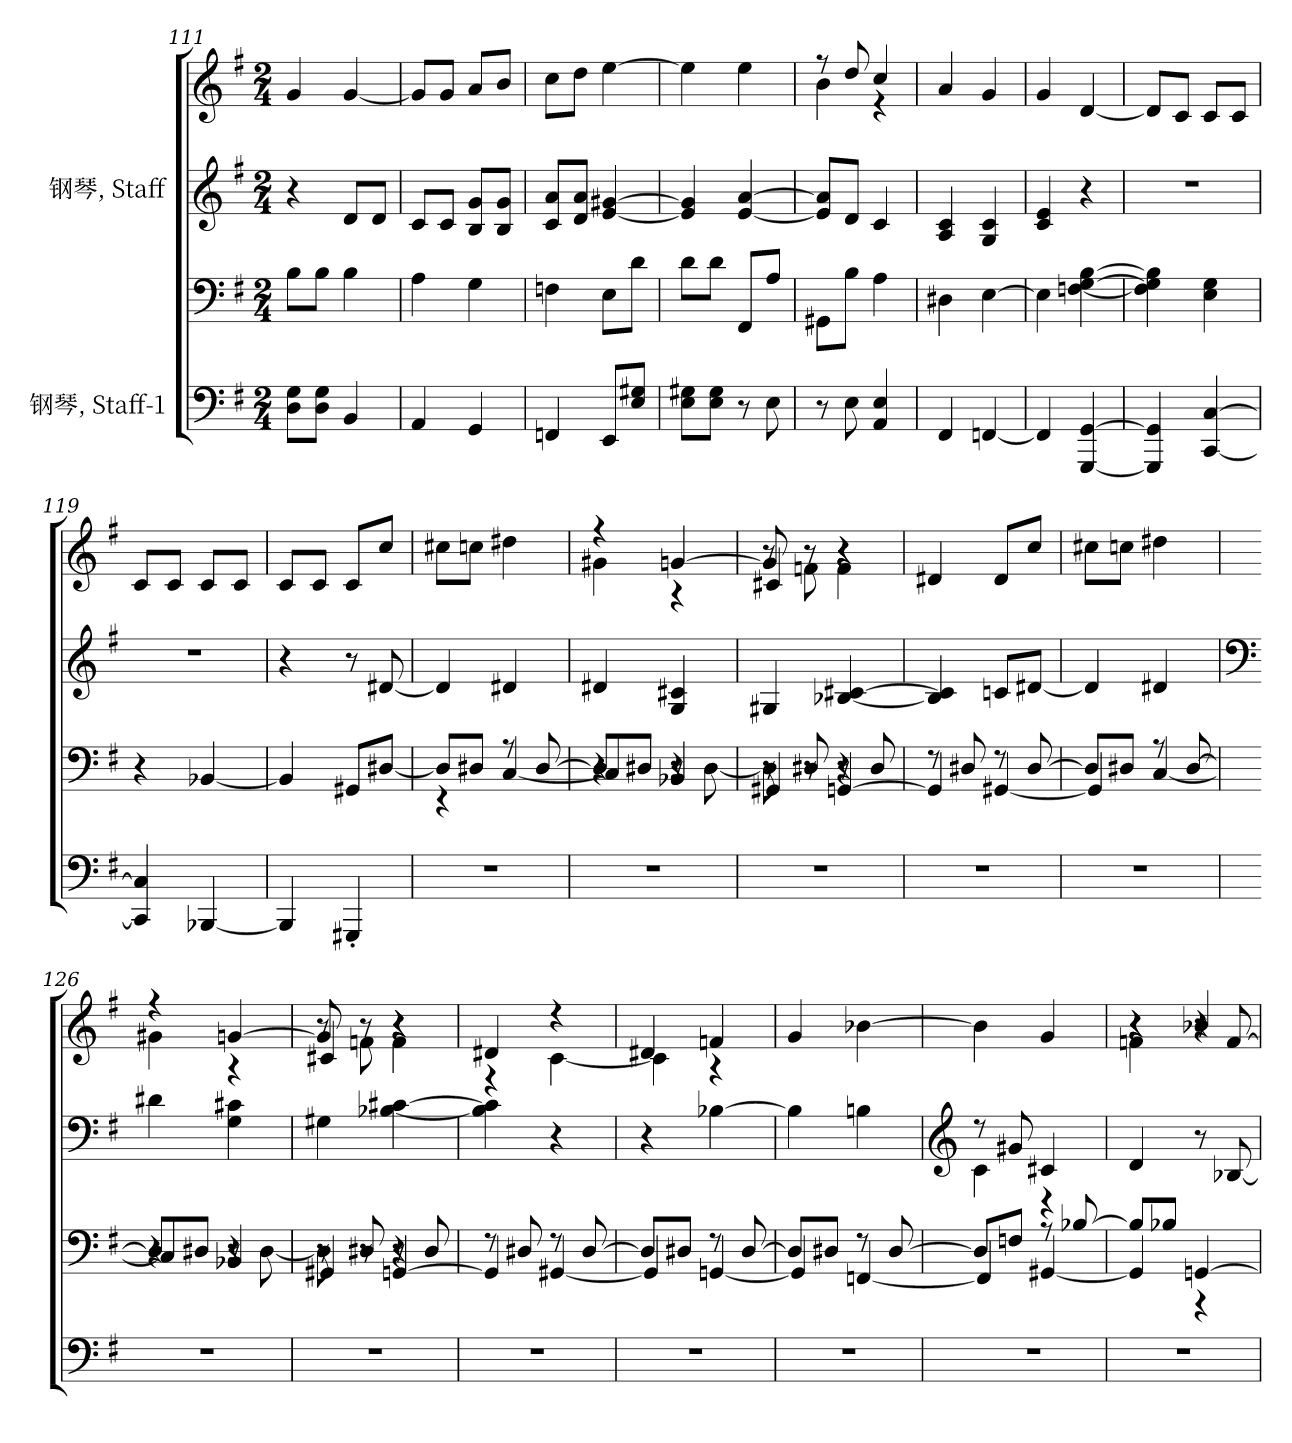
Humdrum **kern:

**kern	**kern	**kern	**kern
*part2	*part2	*part1	*part1
*staff4	*staff3	*staff2	*staff1
*I"钢琴, Staff-1	*	*I"钢琴, Staff	*
*clefF4	*clefF4	*clefG2	*clefG2
*k[f#]	*k[f#]	*k[f#]	*k[f#]
*M2/4	*M2/4	*M2/4	*M2/4
=111	=111	=111	=111
8D\ 8G\L	8B\L	4r	4g/
8D\ 8G\J	8B\J	.	.
4BB/	4B\	8d/L	[4g/
.	.	8d/J	.
=112	=112	=112	=112
4AA/	4A\	8c/L	8g/L]
.	.	8c/J	8g/J
4GG/	4G\	8B/ 8g/L	8a/L
.	.	8B/ 8g/J	8b/J
=113	=113	=113	=113
4FFn/	4Fn\	8c/ 8a/L	8cc\L
.	.	8d/ 8a/J	8dd\J
8EE/L	8E\L	[4e/ [4g#X/	[4ee\
8E/ 8G#X/J	8d\J	.	.
!!LO:PB:g=z
=114	=114	=114	=114
8E\ 8G#X\L	8d\L	4e/] 4g#/]	4ee\]
8E\ 8G#\J	8d\J	.	.
8r	8FF#/L	[4e/ [4a/	4ee\
8E\	8A/J	.	.
=115	=115	=115	=115
*	*	*	*^
8r	8GG#X\L	8e/] 8a/]L	8r	4b\
8E\	8B\J	8d/J	8dd/	.
4AA/ 4E/	4A\	4c/	4cc/	4r
*	*	*	*v	*v
=116	=116	=116	=116
4FF#/	4D#X\	4A/ 4c/	4a/
[4FFn/	[4E\	4G/ 4c/	4g/
=117	=117	=117	=117
4FF/]	4E\]	4c/ 4e/	4g/
[4GGG/ [4GG/	[4Fn\ [4G\ [4B\	4r	[4d/
=118	=118	=118	=118
4GGG/] 4GG/]	4F\] 4G\] 4B\]	2r	8d/L]
.	.	.	8c/J
[4CC/ [4C/	4E\ 4G\	.	8c/L
.	.	.	8c/J
=119	=119	=119	=119
4CC/] 4C/]	4r	2r	8c/L
.	.	.	8c/J
[4BBB-X/	[4BB-X/	.	8c/L
.	.	.	8c/J
=120	=120	=120	=120
4BBB-/]	4BB-/]	4r	8c/L
.	.	.	8c/J
4GGG#X'/	8GG#X/L	8r	8c/L
.	[8D#X/J	[8d#X/	8cc/J
!!LO:LB:g=z
=121	=121	=121	=121
*	*^	*	*
2r	8D#/L]	4r	4d#/]	8cc#X\L
.	8D#X/J	.	.	8ccn\J
.	8r	[4C/	4d#X/	4dd#X\
.	[8D#/	.	.	.
=122	=122	=122	=122	=122
*	*	*^	*	*^
2r	8D#/L]	4r	4C/]	4d#X/	4r	4g#X\
.	8D#X/J	.	.	.	.	.
.	4r	8r	4BB-X/	4G/ 4c#X/	[4gn/	4r
.	.	[8D#\	.	.	.	.
=123	=123	=123	=123	=123	=123	=123
*	*	*	*	*	*	*^
2r	8r	8D#\]	4GG#X/	4G#X/	8g/]	8r	4c#X/
.	8D#X/	8r	.	.	8r	8fn\	.
.	8r	4r	[4GGn/	[4B-X/ [4c#X/	4r	4f\	4r
.	8D#/	.	.	.	.	.	.
*	*	*v	*v	*	*v	*v	*v
=124	=124	=124	=124	=124
2r	8r	4GG/]	4B-/] 4c#/]	4d#X/
.	8D#X/	.	.	.
.	8r	[4GG#X/	8cn/L	8d#/L
.	[8D#/	.	[8d#X/J	8cc/J
=125	=125	=125	=125	=125
2r	8D#/L]	4GG#/]	4d#/]	8cc#X\L
.	8D#X/J	.	.	8ccn\J
.	8r	[4C/	4d#X/	4dd#X\
.	[8D#/	.	.	.
*	*v	*v	*	*
!!LO:LB:g=z
=126	=126	=126	=126
*	*	*clefF4	*
*	*^	*	*^
*	*	*^	*	*	*
2r	8D#/L]	4r	4C/]	4d#X\	4r	4g#X\
.	8D#X/J	.	.	.	.	.
.	4r	8r	4BB-X/	4G\ 4c#X\	[4gn/	4r
.	.	[8D#\	.	.	.	.
=127	=127	=127	=127	=127	=127	=127
*	*	*	*	*	*	*^
2r	8r	8D#\]	4GG#X/	4G#X\	8g/]	8r	4c#X/
.	8D#X/	8r	.	.	8r	8fn\	.
.	8r	4r	[4GGn/	[4B-X\ [4c#X\	4r	4f\	4r
.	8D#/	.	.	.	.	.	.
*	*	*v	*v	*	*	*v	*v
=128	=128	=128	=128	=128	=128
2r	8r	4GG/]	4B-\] 4c#\]	4d#X/	4r
.	8D#X/	.	.	.	.
.	8r	[4GG#X/	4r	4r	[4c\
.	[8D#/	.	.	.	.
=129	=129	=129	=129	=129	=129
2r	8D#/L]	4GG#/]	4r	4d#X/	4c\]
.	8D#X/J	.	.	.	.
.	8r	[4GGn/	[4B-X\	4fn/	4r
.	[8D#/	.	.	.	.
*	*	*	*	*v	*v
=130	=130	=130	=130	=130
2r	8D#/L]	4GG/]	4B-\]	4g/
.	8D#X/J	.	.	.
.	8r	[4FFn/	4Bn\	[4b-X\
.	[8D#/	.	.	.
!!LO:PB:g=z
=131	=131	=131	=131	=131
*	*	*	*clefG2	*
*	*	*	*^	*
2r	8D#/L]	4FF/]	8r	4c\	4b-\]
.	8Fn/J	.	8g#X/	.	.
.	8r	[4GG#X/	4c#X/	4r	4g/
.	[8B-X/	.	.	.	.
*	*	*	*v	*v	*
=132	=132	=132	=132	=132
*	*	*	*	*^
*	*	*	*	*	*^
2r	8B-/L]	4GG#/]	4d/	4r	4fn\	4r
.	8B-X/J	.	.	.	.	.
.	[4GGn/	4r	8r	4b-X/	4r	8r
.	.	.	[8B-X/	.	.	[8f/
*	*v	*v	*	*v	*v	*v
=	=	=	=
*-	*-	*-	*-
